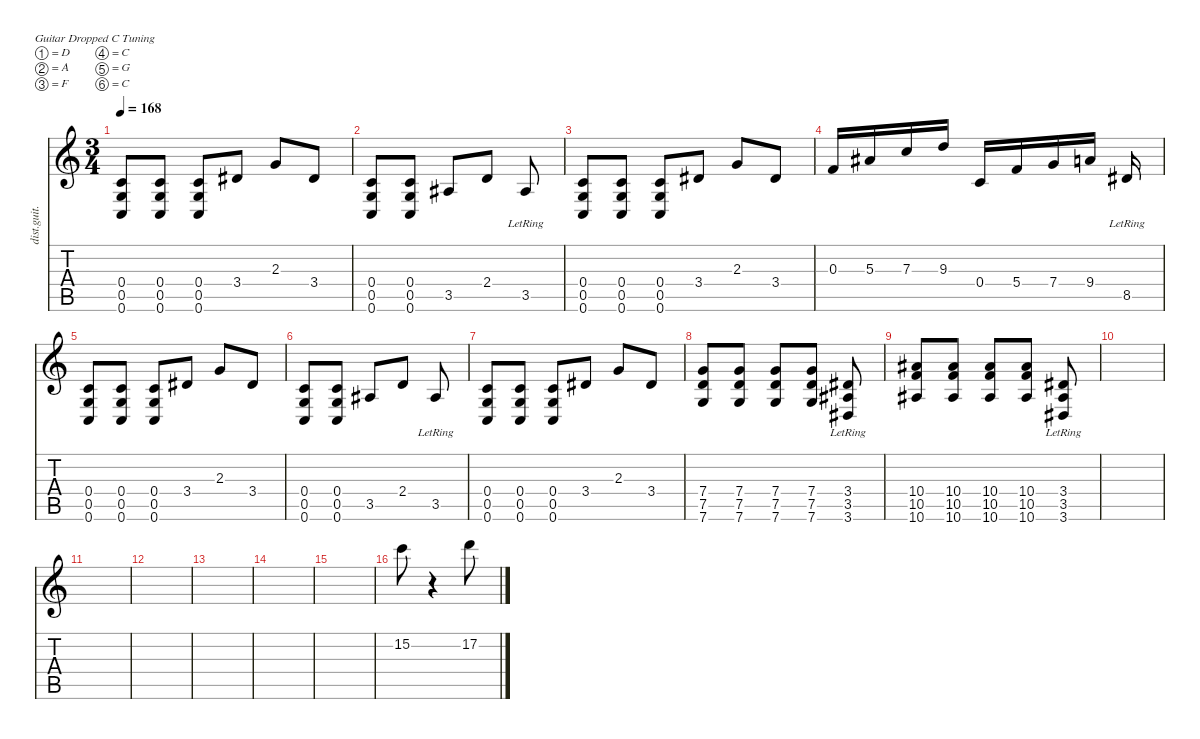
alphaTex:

\defaultSystemsLayout 4
\hideDynamics
\bracketExtendMode nobrackets
\track ("Distortion Guitar" "dist.guit.") {instrument distortionguitar}
\staff {score tabs}
\tuning (D4 A3 F3 C3 G2 C2)
\ts (3 4)
\beaming (8 2 2 2)
\tempo 168
\clef g2
\ks c
(0.6 0.5 0.4).8{dy mf instrument distortionguitar} (0.6 0.5 0.4).8 (0.6 0.5 0.4).8 3.4{acc #}.8 2.3.8 3.4{acc #}.8 |
(0.4 0.6 0.5).8 (0.6 0.5 0.4).8 3.5{acc #}.8 2.4.8 3.5{lr acc #}.8 |
(0.6 0.5 0.4).8 (0.6 0.5 0.4).8 (0.6 0.5 0.4).8 3.4{acc #}.8 2.3.8 3.4{acc #}.8 |
0.3.16 5.3{acc #}.16 7.3.16 9.3.16 0.4.16 5.4.16 7.4.16 9.4.16 8.5{lr acc #}.16 |
(0.6 0.5 0.4).8 (0.6 0.5 0.4).8 (0.6 0.5 0.4).8 3.4{acc #}.8 2.3.8 3.4{acc #}.8 |
(0.4 0.6 0.5).8 (0.6 0.5 0.4).8 3.5{acc #}.8 2.4.8 3.5{lr acc #}.8 |
(0.6 0.5 0.4).8 (0.6 0.5 0.4).8 (0.6 0.5 0.4).8 3.4{acc #}.8 2.3.8 3.4{acc #}.8 |
(7.5 7.4 7.6).8 (7.6 7.5 7.4).8 (7.6 7.5 7.4).8 (7.6 7.5 7.4).8 (3.6{lr acc #} 3.5{acc #} 3.4{acc #}).8 |
(10.6{acc #} 10.5 10.4{acc #}).8 (10.4{acc #} 10.5 10.6{acc #}).8 (10.6{acc #} 10.5 10.4{acc #}).8 (10.4{acc #} 10.5 10.6{acc #}).8 (3.6{lr acc #} 3.5{acc #} 3.4{acc #}).8 |
|
|
|
|
|
|
15.2.8 r.4 17.2.8
